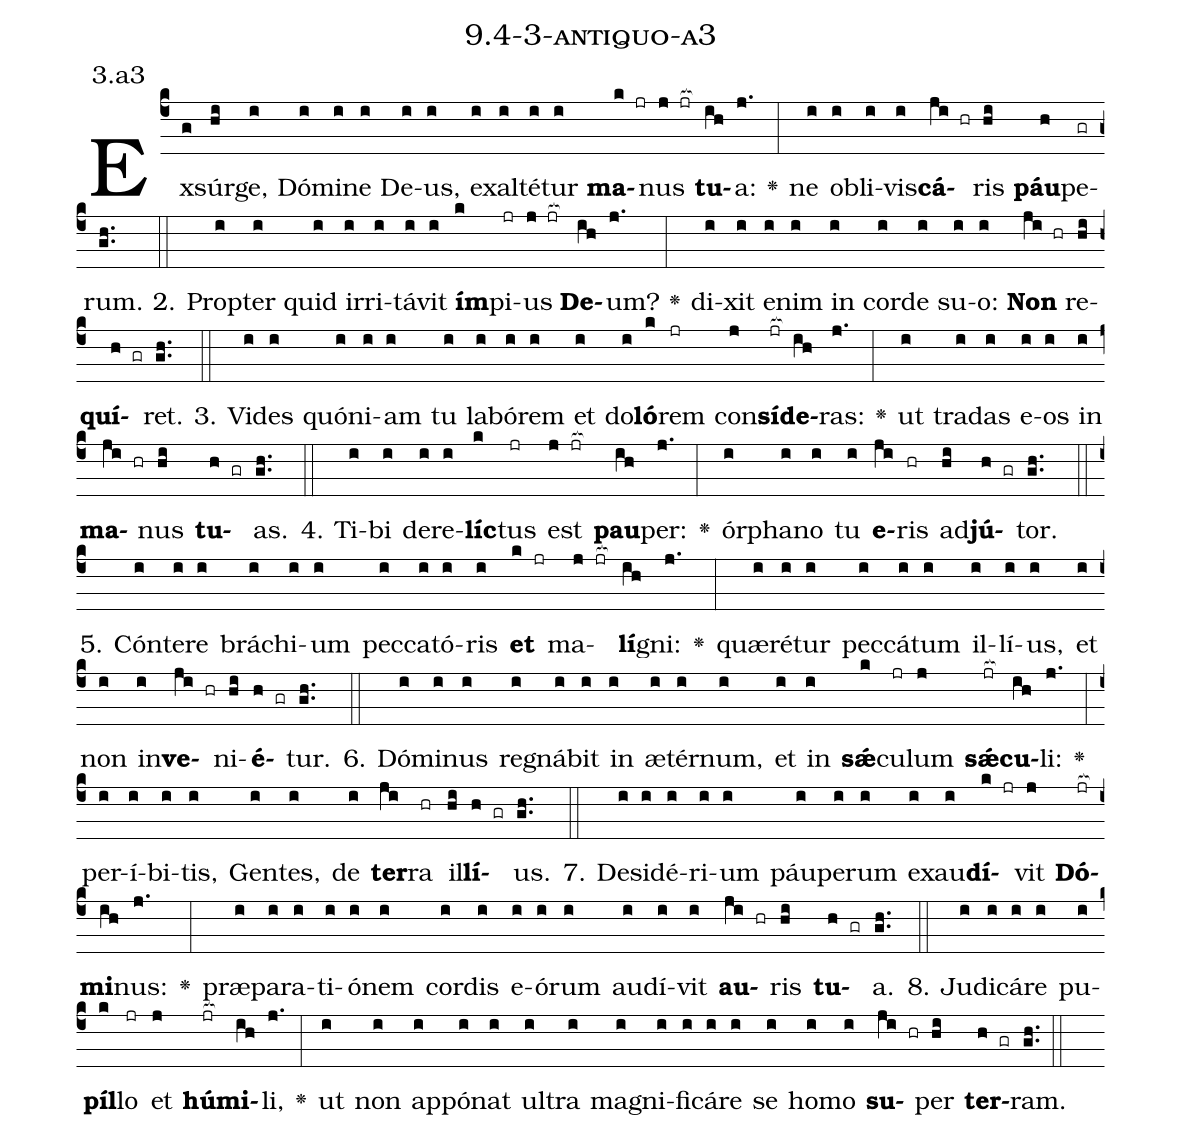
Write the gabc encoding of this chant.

name: 9.4-3-antiquo-a3;
annotation: 3.a3;
%%
(c4)Ex(g)súr(hi)ge,(i) Dó(i)mi(i)ne(i) De(i)us,(i) ex(i)al(i)té(i)tur(i) <b>ma</b>(k jr)nus(j jr[ocb:1{]) <b>tu</b>(ih[ocb:0}])a:(j.) <v>\greheightstar</v>(:) ne(i) ob(i)li(i)vis(i)<b>cá</b>(ji hr)ris(hi) <b>páu</b>(h)pe(gr)rum.(gh..) (::)
2. Prop(i)ter(i) quid(i) ir(i)ri(i)tá(i)vit(i) <b>ím</b>(k)pi(jr)us(j jr[ocb:1{]) <b>De</b>(ih[ocb:0}])um?(j.) <v>\greheightstar</v>(:) di(i)xit(i) e(i)nim(i) in(i) cor(i)de(i) su(i)o:(i) <b>Non</b>(ji hr) re(hi)<b>quí</b>(h gr)ret.(gh..) (::)
3. Vi(i)des(i) quón(i)i(i)am(i) tu(i) la(i)bó(i)rem(i) et(i) do(i)<b>ló</b>(k)rem(jr) con(j)<b>sí</b>(jr[ocb:1{])<b>de</b>(ih[ocb:0}])ras:(j.) <v>\greheightstar</v>(:) ut(i) tra(i)das(i) e(i)os(i) in(i) <b>ma</b>(ji hr)nus(hi) <b>tu</b>(h gr)as.(gh..) (::)
4. Ti(i)bi(i) de(i)re(i)<b>líc</b>(k)tus(jr) est(j jr[ocb:1{]) <b>pau</b>(ih[ocb:0}])per:(j.) <v>\greheightstar</v>(:) ór(i)pha(i)no(i) tu(i) <b>e</b>(ji)ris(hr) ad(hi)<b>jú</b>(h gr)tor.(gh..) (::)
5. Cón(i)te(i)re(i) brá(i)chi(i)um(i) pec(i)ca(i)tó(i)ris(i) <b>et</b>(k jr) ma(j jr[ocb:1{])<b>lí</b>(ih[ocb:0}])gni:(j.) <v>\greheightstar</v>(:) quæ(i)ré(i)tur(i) pec(i)cá(i)tum(i) il(i)lí(i)us,(i) et(i) non(i) in(i)<b>ve</b>(ji hr)ni(hi)<b>é</b>(h gr)tur.(gh..) (::)
6. Dó(i)mi(i)nus(i) re(i)gná(i)bit(i) in(i) æ(i)tér(i)num,(i) et(i) in(i) <b>sǽ</b>(k)cu(jr)lum(j) <b>sǽ</b>(jr[ocb:1{])<b>cu</b>(ih[ocb:0}])li:(j.) <v>\greheightstar</v>(:) per(i)í(i)bi(i)tis,(i) Gen(i)tes,(i) de(i) <b>ter</b>(ji)ra(hr) il(hi)<b>lí</b>(h gr)us.(gh..) (::)
7. De(i)si(i)dé(i)ri(i)um(i) páu(i)pe(i)rum(i) ex(i)au(i)<b>dí</b>(k jr)vit(j) <b>Dó</b>(jr[ocb:1{])<b>mi</b>(ih[ocb:0}])nus:(j.) <v>\greheightstar</v>(:) præ(i)pa(i)ra(i)ti(i)ó(i)nem(i) cor(i)dis(i) e(i)ó(i)rum(i) au(i)dí(i)vit(i) <b>au</b>(ji hr)ris(hi) <b>tu</b>(h gr)a.(gh..) (::)
8. Ju(i)di(i)cá(i)re(i) pu(i)<b>píl</b>(k)lo(jr) et(j) <b>hú</b>(jr[ocb:1{])<b>mi</b>(ih[ocb:0}])li,(j.) <v>\greheightstar</v>(:) ut(i) non(i) ap(i)pó(i)nat(i) ul(i)tra(i) ma(i)gni(i)fi(i)cá(i)re(i) se(i) ho(i)mo(i) <b>su</b>(ji hr)per(hi) <b>ter</b>(h gr)ram.(gh..) (::)
